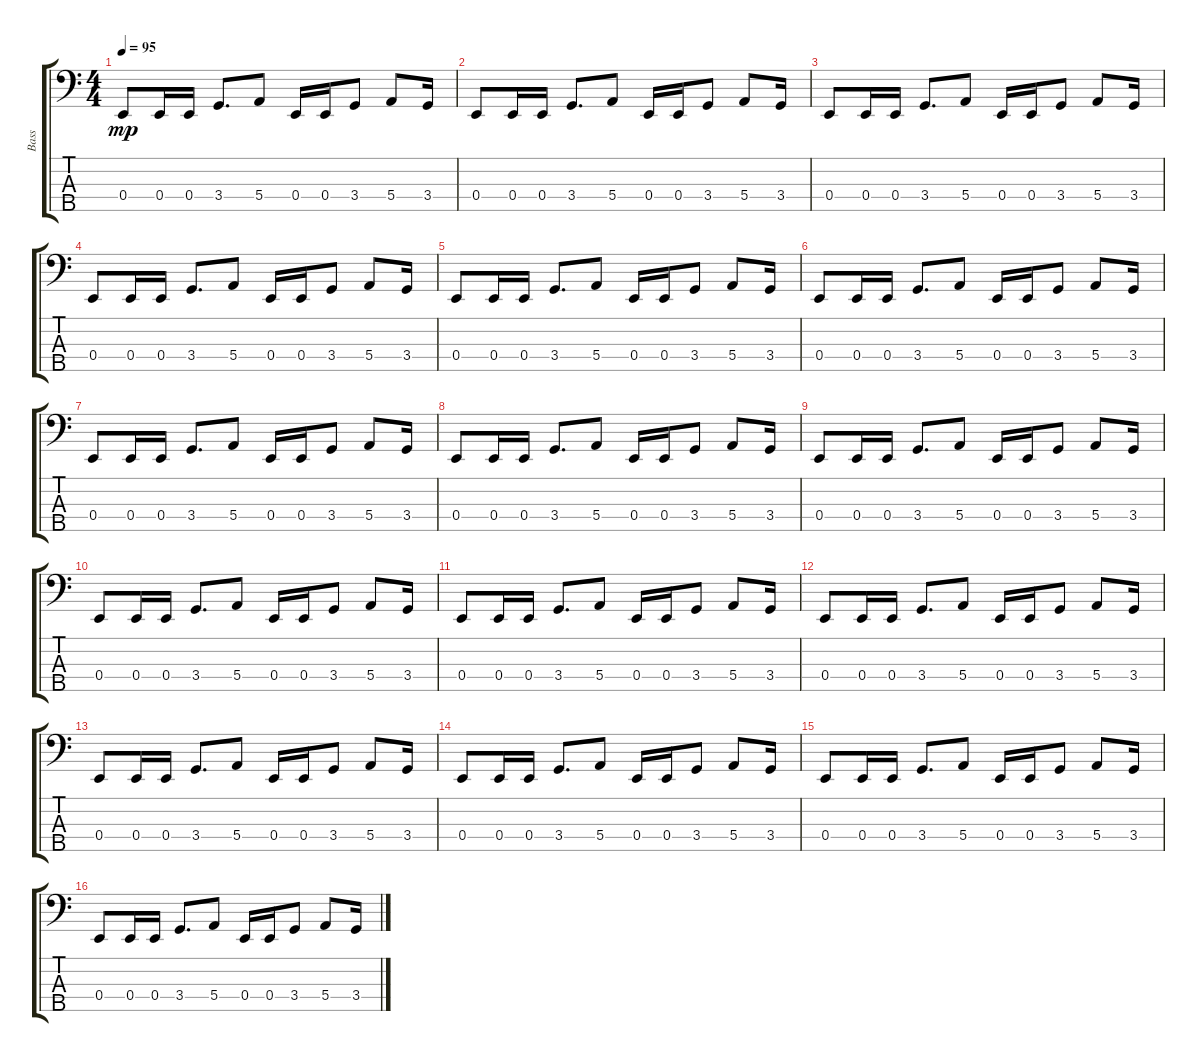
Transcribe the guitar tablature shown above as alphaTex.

\track ("Bass" "Bass") {instrument electricbasspick}
\staff {score tabs}
\tuning (G2 D2 A1 E1 B0) {hide}
\ts (4 4)
\tempo 95
\clef f4
\ks c
0.4.8{dy mp} 0.4.16 0.4.16 3.4.8{d} 5.4.8 0.4.16 0.4.16 3.4.8 5.4.8 3.4.16 |
0.4.8 0.4.16 0.4.16 3.4.8{d} 5.4.8 0.4.16 0.4.16 3.4.8 5.4.8 3.4.16 |
0.4.8 0.4.16 0.4.16 3.4.8{d} 5.4.8 0.4.16 0.4.16 3.4.8 5.4.8 3.4.16 |
0.4.8 0.4.16 0.4.16 3.4.8{d} 5.4.8 0.4.16 0.4.16 3.4.8 5.4.8 3.4.16 |
0.4.8 0.4.16 0.4.16 3.4.8{d} 5.4.8 0.4.16 0.4.16 3.4.8 5.4.8 3.4.16 |
0.4.8 0.4.16 0.4.16 3.4.8{d} 5.4.8 0.4.16 0.4.16 3.4.8 5.4.8 3.4.16 |
0.4.8 0.4.16 0.4.16 3.4.8{d} 5.4.8 0.4.16 0.4.16 3.4.8 5.4.8 3.4.16 |
0.4.8 0.4.16 0.4.16 3.4.8{d} 5.4.8 0.4.16 0.4.16 3.4.8 5.4.8 3.4.16 |
0.4.8 0.4.16 0.4.16 3.4.8{d} 5.4.8 0.4.16 0.4.16 3.4.8 5.4.8 3.4.16 |
0.4.8 0.4.16 0.4.16 3.4.8{d} 5.4.8 0.4.16 0.4.16 3.4.8 5.4.8 3.4.16 |
0.4.8 0.4.16 0.4.16 3.4.8{d} 5.4.8 0.4.16 0.4.16 3.4.8 5.4.8 3.4.16 |
0.4.8 0.4.16 0.4.16 3.4.8{d} 5.4.8 0.4.16 0.4.16 3.4.8 5.4.8 3.4.16 |
0.4.8 0.4.16 0.4.16 3.4.8{d} 5.4.8 0.4.16 0.4.16 3.4.8 5.4.8 3.4.16 |
0.4.8 0.4.16 0.4.16 3.4.8{d} 5.4.8 0.4.16 0.4.16 3.4.8 5.4.8 3.4.16 |
0.4.8 0.4.16 0.4.16 3.4.8{d} 5.4.8 0.4.16 0.4.16 3.4.8 5.4.8 3.4.16 |
0.4.8 0.4.16 0.4.16 3.4.8{d} 5.4.8 0.4.16 0.4.16 3.4.8 5.4.8 3.4.16
